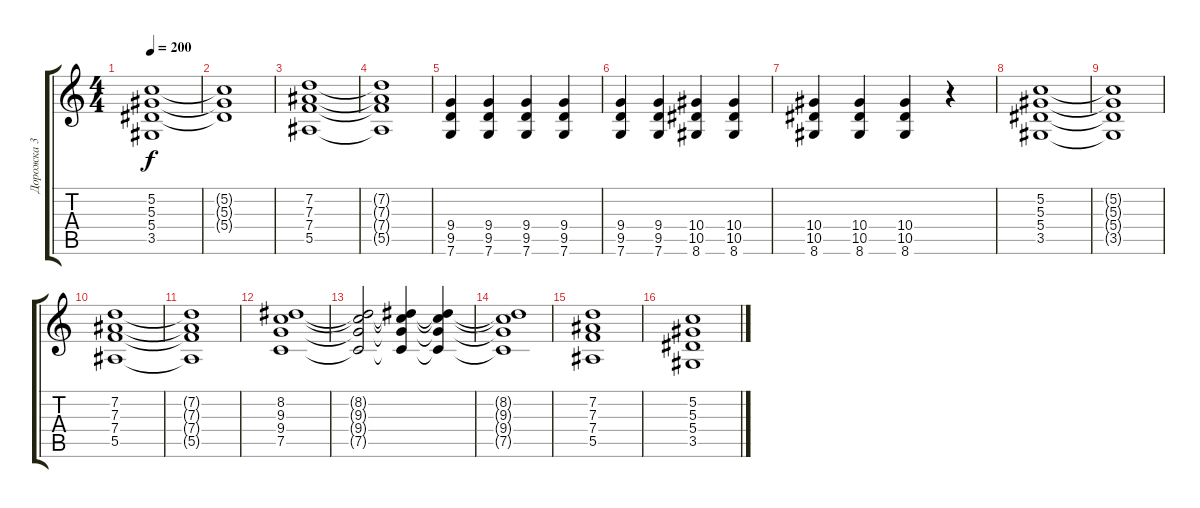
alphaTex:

\track ("Дорожка 3" "Дорожка 3") {instrument distortionguitar}
\staff {score tabs}
\tuning (C4 G3 Eb3 Bb2 F2 C2) {hide}
\ts (4 4)
\tempo 200
\clef g2
\ks c
(5.2 5.3 5.4 3.5).1{dy f} |
(5.2{t} 5.3{t} 5.4{t}).1 |
(7.2 7.3 7.4 5.5).1 |
(7.2{t} 7.3{t} 7.4{t} 5.5{t}).1 |
(9.4 9.5 7.6).4 (9.4 9.5 7.6).4 (9.4 9.5 7.6).4 (9.4 9.5 7.6).4 |
(9.4 9.5 7.6).4 (9.4 9.5 7.6).4 (10.4 10.5 8.6).4 (10.4 10.5 8.6).4 |
(10.4 10.5 8.6).4 (10.4 10.5 8.6).4 (10.4 10.5 8.6).4 r.4 |
(5.2 5.3 5.4 3.5).1 |
(5.2{t} 5.3{t} 5.4{t} 3.5{t}).1 |
(7.2 7.3 7.4 5.5).1 |
(7.2{t} 7.3{t} 7.4{t} 5.5{t}).1 |
(8.2 9.3 9.4 7.5).1 |
(8.2{t} 9.3{t} 9.4{t} 7.5{t}).2 (8.2{t} 9.3{t} 9.4{t} 7.5{t}).4 (8.2{t} 9.3{t} 9.4{t} 7.5{t}).4 |
(8.2{t} 9.3{t} 9.4{t} 7.5{t}).1 |
(7.2 7.3 7.4 5.5).1 |
(5.2 5.3 5.4 3.5).1
